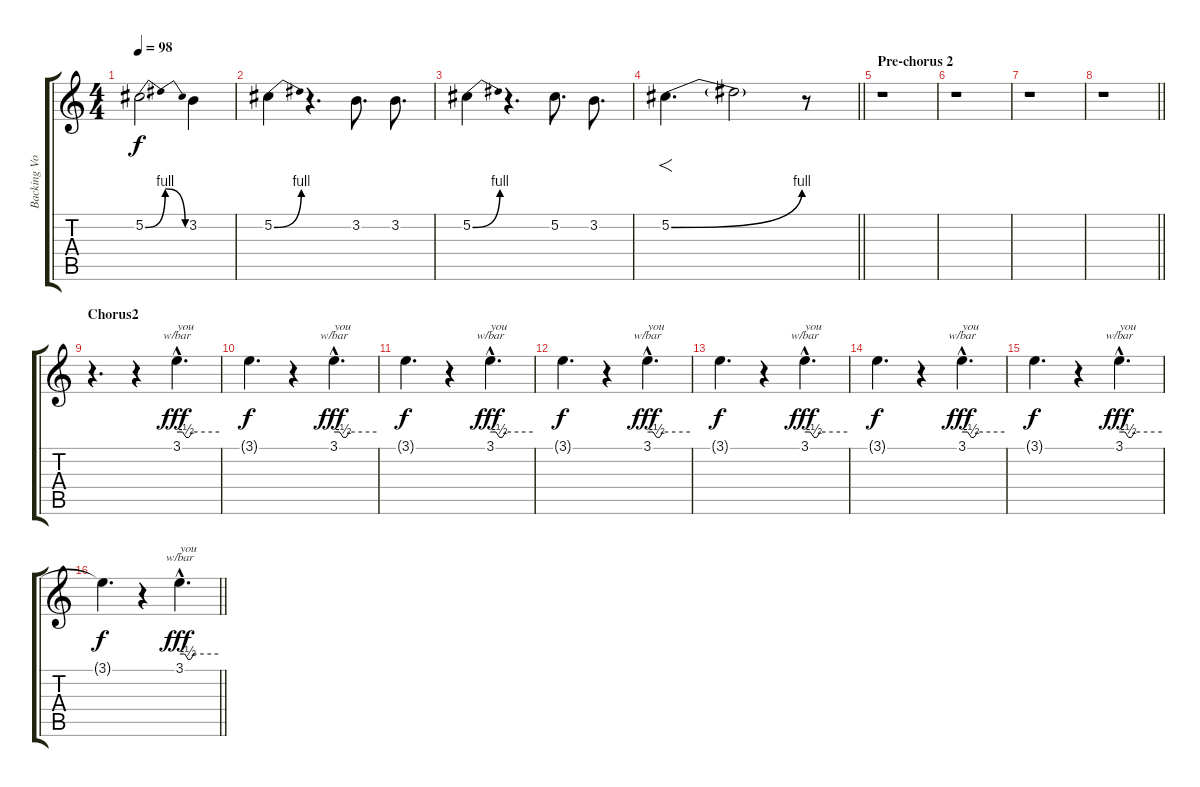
\track ("Backing Vocals" "Backing Vo") {instrument overdrivenguitar}
\staff {score tabs}
\tuning (Db4 Ab3 E3 B2 Gb2 Db2) {hide}
\ts (4 4)
\tempo 98
\clef g2
\ks c
5.2{be (bendrelease 0 0 5 4 50 4 60 0)}.2{d dy f} 3.2.4 |
5.2{be (bend 0 0 60 4)}.4 r.4{d} 3.2.8{d} 3.2.8{d} |
5.2{be (bend 0 0 60 4)}.4 r.4{d} 5.2.8{d} 3.2.8{d} |
\barLineRight lightlight
5.2{be (bend 0 0 60 4)}.4{f d} 5.2{t}.2 r.8 |
\section ("" "Pre-chorus 2")
r.1 |
r.1 |
r.1 |
\barLineRight lightlight
r.1 |
\section ("" "Chorus2")
r.4{d volume 13} r.4 3.1{hac}.4{d tbe (custom default 0 0 8 0 13 -2 17 -2 22 0 60 0) txt "you" dy fff} |
3.1{t}.4{d dy f} r.4 3.1{hac}.4{d tbe (custom default 0 0 8 0 13 -2 17 -2 22 0 60 0) txt "you" dy fff} |
3.1{t}.4{d dy f} r.4 3.1{hac}.4{d tbe (custom default 0 0 8 0 13 -2 17 -2 22 0 60 0) txt "you" dy fff} |
3.1{t}.4{d dy f} r.4 3.1{hac}.4{d tbe (custom default 0 0 8 0 13 -2 17 -2 22 0 60 0) txt "you" dy fff} |
3.1{t}.4{d dy f} r.4 3.1{hac}.4{d tbe (custom default 0 0 8 0 13 -2 17 -2 22 0 60 0) txt "you" dy fff} |
3.1{t}.4{d dy f} r.4 3.1{hac}.4{d tbe (custom default 0 0 8 0 13 -2 17 -2 22 0 60 0) txt "you" dy fff} |
3.1{t}.4{d dy f} r.4 3.1{hac}.4{d tbe (custom default 0 0 8 0 13 -2 17 -2 22 0 60 0) txt "you" dy fff} |
\barLineRight lightlight
3.1{t}.4{d dy f} r.4 3.1{hac}.4{d tbe (custom default 0 0 8 0 13 -2 17 -2 22 0 60 0) txt "you" dy fff}
